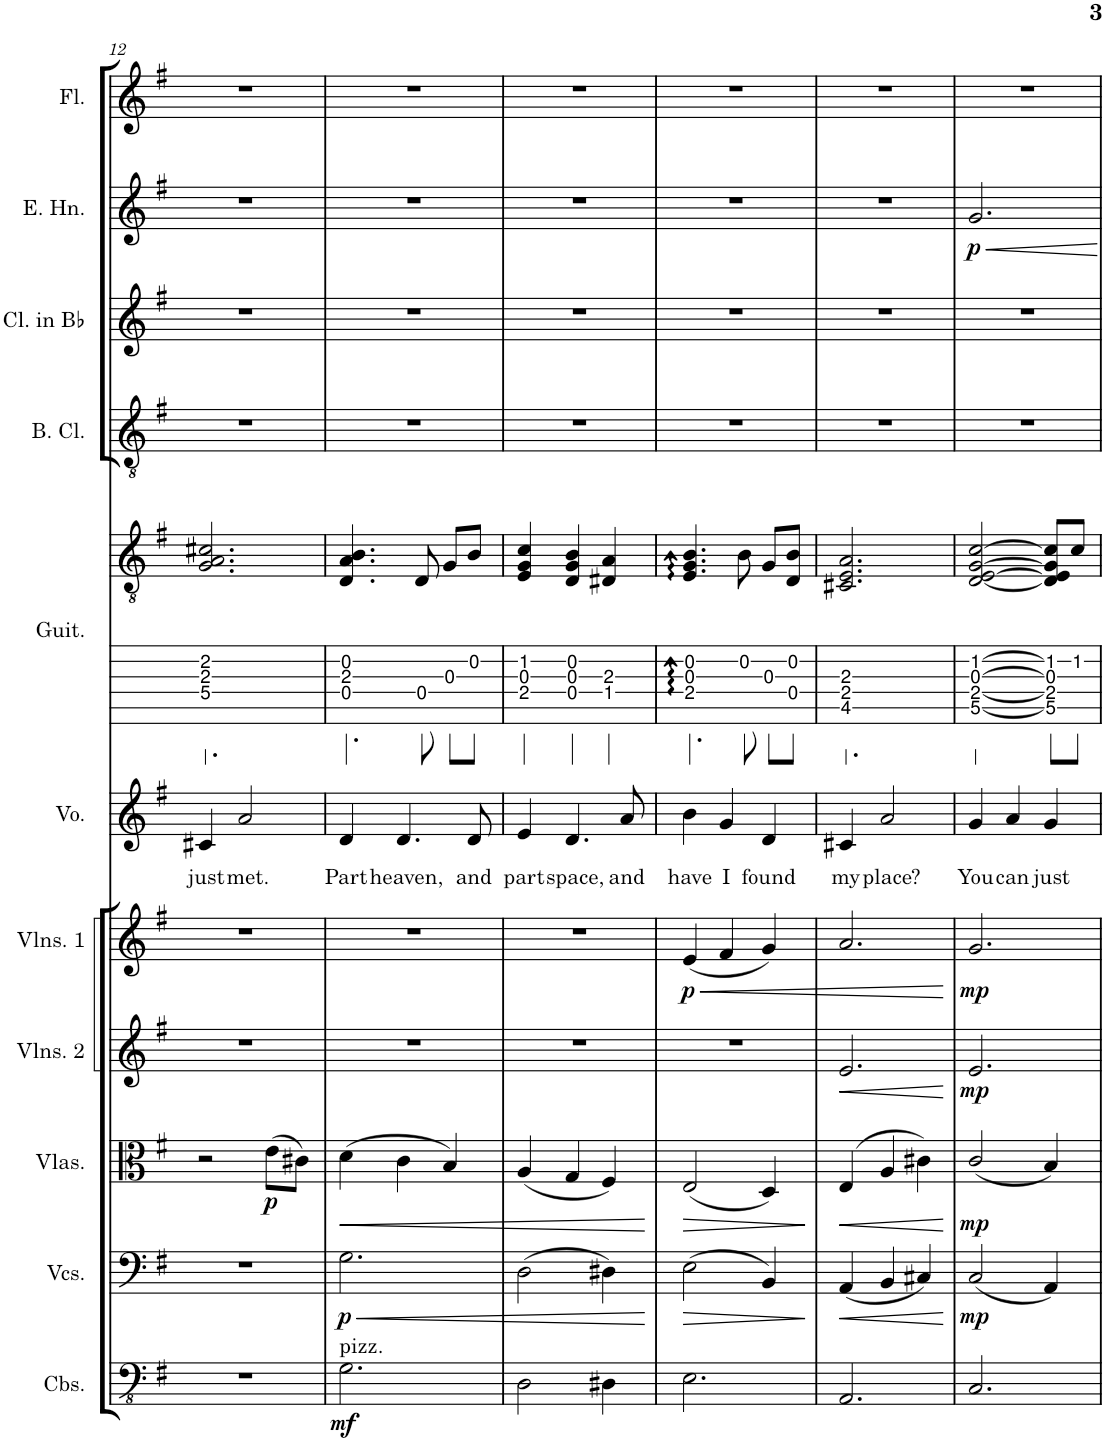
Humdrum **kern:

**kern	**dynam	**kern	**dynam	**kern	**dynam	**kern	**dynam	**kern	**dynam	**kern	**text	**kern	**kern	**kern	**kern	**kern	**dynam	**kern
*part11	*part11	*part10	*part10	*part9	*part9	*part8	*part8	*part7	*part7	*part6	*part6	*part5	*part5	*part4	*part3	*part2	*part2	*part1
*staff12	*staff12	*staff11	*staff11	*staff10	*staff10	*staff9	*staff9	*staff8	*staff8	*staff7	*staff7	*staff6	*staff5	*staff4	*staff3	*staff2	*staff2	*staff1
*I"Contrabasses	*	*I"Violoncellos	*	*I"Violas	*	*I"Violins 2	*	*I"Violins 1	*	*I"Voice	*	*I"Acoustic Guitar	*	*I"Bass Clarinet	*I"Clarinet in Bb	*I"English Horn	*	*I"Flute
*I'Cbs.	*	*I'Vcs.	*	*I'Vlas.	*	*I'Vlns. 2	*	*I'Vlns. 1	*	*I'Vo.	*	*I'Guit.	*	*I'B. Cl.	*I'Cl. in Bb	*I'E. Hn.	*	*I'Fl.
!!LO:PB:g=z
*clefFv4	*	*clefF4	*	*clefC3	*	*clefG2	*	*clefG2	*	*clefG2	*	*	*clefGv2	*clefGv2	*clefG2	*clefG2	*	*clefG2
*	*	*	*	*	*	*	*	*	*	*	*	*	*	*Trd8c14	*Trd1c2	*Trd4c7	*	*
*k[f#]	*	*k[f#]	*	*k[f#]	*	*k[f#]	*	*k[f#]	*	*k[f#]	*	*k[f#]	*k[f#]	*k[f#]	*k[f#]	*k[f#]	*	*k[f#]
*M3/4	*	*M3/4	*	*M3/4	*	*M3/4	*	*M3/4	*	*M3/4	*	*M3/4	*M3/4	*M3/4	*M3/4	*M3/4	*	*M3/4
=12	=12	=12	=12	=12	=12	=12	=12	=12	=12	=12	=12	=12	=12	=12	=12	=12	=12	=12
!	!	!	!	!	!	!	!	!	!	!	!LO:LY:b	!	!	!	!	!	!	!
2.r	.	2.r	.	2r	.	2.r	.	2.r	.	4c#X/	just	2.G\ 2.A\ 2.c#X\	2.G/ 2.A/ 2.c#X/	2.r	2.r	2.r	.	2.r
!	!	!	!	!	!	!	!	!	!	!	!LO:LY:b	!	!	!	!	!	!	!
.	.	.	.	.	.	.	.	.	.	2a/	met.	.	.	.	.	.	.	.
!	!	!	!	!	!LO:DY:b	!	!	!	!	!	!	!	!	!	!	!	!	!
.	.	.	.	(8e\L	p	.	.	.	.	.	.	.	.	.	.	.	.	.
.	.	.	.	8c#X\J)	.	.	.	.	.	.	.	.	.	.	.	.	.	.
=13	=13	=13	=13	=13	=13	=13	=13	=13	=13	=13	=13	=13	=13	=13	=13	=13	=13	=13
!LO:TX:a:t=pizz.	!	!	!	!	!	!	!	!	!	!	!	!	!	!	!	!	!	!
!	!LO:DY:b	!	!LO:HP:b	!	!LO:HP:b	!	!	!	!	!	!LO:LY:b	!	!	!	!	!	!	!
!	!	!	!LO:DY:n=1:b	!	!	!	!	!	!	!	!	!	!	!	!	!	!	!
2.GG\	mf	2.G\	< p	(4d\	<	2.r	.	2.r	.	4d/	Part	4.D\ 4.A\ 4.B\	4.D/ 4.A/ 4.B/	2.r	2.r	2.r	.	2.r
!	!	!	!	!	!	!	!	!	!	!	!LO:LY:b	!	!	!	!	!	!	!
.	.	.	.	4c\	.	.	.	.	.	4.d/	heaven,	.	.	.	.	.	.	.
.	.	.	.	.	.	.	.	.	.	.	.	8D\	8D/	.	.	.	.	.
.	.	.	.	4B/)	.	.	.	.	.	.	.	8G\L	8G/L	.	.	.	.	.
!	!	!	!	!	!	!	!	!	!	!	!LO:LY:b	!	!	!	!	!	!	!
.	.	.	.	.	.	.	.	.	.	8d/	and	8B\J	8B/J	.	.	.	.	.
=14	=14	=14	=14	=14	=14	=14	=14	=14	=14	=14	=14	=14	=14	=14	=14	=14	=14	=14
!	!	!	!	!	!	!	!	!	!	!	!LO:LY:b	!	!	!	!	!	!	!
2DD\	.	(2D\	.	(4A/	.	2.r	.	2.r	.	4e/	part	4E\ 4G\ 4c\	4E/ 4G/ 4c/	2.r	2.r	2.r	.	2.r
!	!	!	!	!	!	!	!	!	!	!	!LO:LY:b	!	!	!	!	!	!	!
.	.	.	.	4G/	.	.	.	.	.	4.d/	space,	4D\ 4G\ 4B\	4D/ 4G/ 4B/	.	.	.	.	.
4DD#X\	.	4D#X\)	.	4F#/)	.	.	.	.	.	.	.	4D#X\ 4A\	4D#X/ 4A/	.	.	.	.	.
!	!	!	!	!	!	!	!	!	!	!	!LO:LY:b	!	!	!	!	!	!	!
.	.	.	.	.	.	.	.	.	.	8a/	and	.	.	.	.	.	.	.
.	.	.	[	.	[	.	.	.	.	.	.	.	.	.	.	.	.	.
=15	=15	=15	=15	=15	=15	=15	=15	=15	=15	=15	=15	=15	=15	=15	=15	=15	=15	=15
!	!	!	!LO:HP:b	!	!LO:HP:b	!	!	!	!LO:HP:b	!	!LO:LY:b	!	!	!	!	!	!	!
!	!	!	!	!	!	!	!	!	!LO:DY:n=1:b	!	!	!	!	!	!	!	!	!
2.EE\	.	(2E\	>	(2E/	>	2.r	.	(4e/	< p	4b\	have	4.E\ 4.G\ 4.B\	4.E/ 4.G/ 4.B/	2.r	2.r	2.r	.	2.r
!	!	!	!	!	!	!	!	!	!	!	!LO:LY:b	!	!	!	!	!	!	!
.	.	.	.	.	.	.	.	4f#/	.	4g/	I	.	.	.	.	.	.	.
.	.	.	.	.	.	.	.	.	.	.	.	8B\	8B\	.	.	.	.	.
!	!	!	!	!	!	!	!	!	!	!	!LO:LY:b	!	!	!	!	!	!	!
.	.	4BB/)	.	4D/)	.	.	.	4g/)	.	4d/	found	8G\L	8G/L	.	.	.	.	.
.	.	.	.	.	.	.	.	.	.	.	.	8D\ 8B\J	8D/ 8B/J	.	.	.	.	.
.	.	.	]	.	]	.	.	.	.	.	.	.	.	.	.	.	.	.
=16	=16	=16	=16	=16	=16	=16	=16	=16	=16	=16	=16	=16	=16	=16	=16	=16	=16	=16
!	!	!	!LO:HP:b	!	!LO:HP:b	!	!LO:HP:b	!	!	!	!LO:LY:b	!	!	!	!	!	!	!
2.AAA/	.	(4AA/	<	(4E/	<	2.e/	<	2.a/	.	4c#X/	my	2.C#X\ 2.E\ 2.A\	2.C#X/ 2.E/ 2.A/	2.r	2.r	2.r	.	2.r
!	!	!	!	!	!	!	!	!	!	!	!LO:LY:b	!	!	!	!	!	!	!
.	.	4BB/	.	4A/	.	.	.	.	.	2a/	place?	.	.	.	.	.	.	.
.	.	4C#X/)	.	4c#X\)	.	.	.	.	.	.	.	.	.	.	.	.	.	.
.	.	.	[	.	[	.	[	.	[	.	.	.	.	.	.	.	.	.
=17	=17	=17	=17	=17	=17	=17	=17	=17	=17	=17	=17	=17	=17	=17	=17	=17	=17	=17
!	!	!	!LO:DY:b	!	!LO:DY:b	!	!LO:DY:b	!	!LO:DY:b	!	!LO:LY:b	!	!	!	!	!	!LO:DY:b	!
2.CC/	.	(2C/	mp	(2c/	mp	2.e/	mp	2.g/	mp	4g/	You	[2D\ [2E\ [2G\ [2c\	[2D/ [2E/ [2G/ [2c/	2.r	2.r	2.g/	p	2.r
!	!	!	!	!	!	!	!	!	!	!	!LO:LY:b	!	!	!	!	!	!	!
.	.	.	.	.	.	.	.	.	.	4a/	can	.	.	.	.	.	.	.
!	!	!	!	!	!	!	!	!	!	!	!LO:LY:b	!	!	!	!	!	!	!
.	.	4AA/)	.	4B/)	.	.	.	.	.	4g/	just	8D\] 8E\] 8G\] 8c\]L	8D/] 8E/] 8G/] 8c/]L	.	.	.	.	.
.	.	.	.	.	.	.	.	.	.	.	.	8c\J	8c/J	.	.	.	.	.
=	=	=	=	=	=	=	=	=	=	=	=	=	=	=	=	=	=	=
*-	*-	*-	*-	*-	*-	*-	*-	*-	*-	*-	*-	*-	*-	*-	*-	*-	*-	*-
